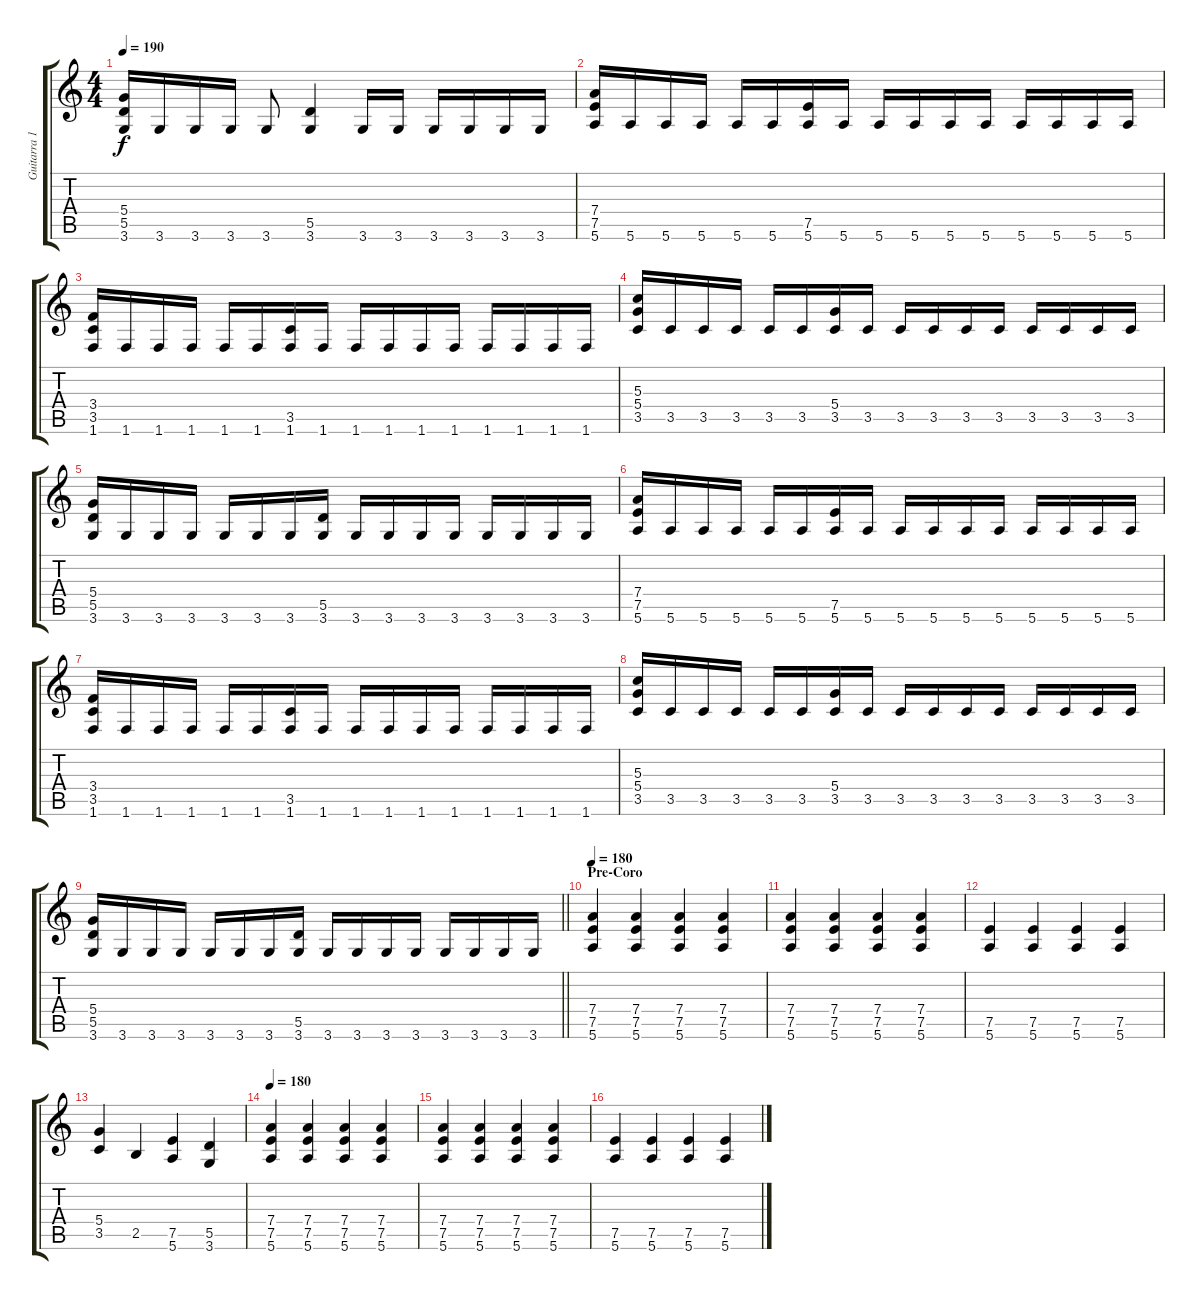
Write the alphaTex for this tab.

\track ("Guitarra 1" "Guitarra 1") {instrument overdrivenguitar}
\staff {score tabs}
\tuning (E4 B3 G3 D3 A2 E2) {hide}
\ts (4 4)
\tempo 190
\clef g2
\ks c
(5.4 5.5 3.6).16{dy f} 3.6.16 3.6.16 3.6.16 3.6.8 (5.5 3.6).4 3.6.16 3.6.16 3.6.16 3.6.16 3.6.16 3.6.16 |
(7.4 7.5 5.6).16 5.6.16 5.6.16 5.6.16 5.6.16 5.6.16 (7.5 5.6).16 5.6.16 5.6.16 5.6.16 5.6.16 5.6.16 5.6.16 5.6.16 5.6.16 5.6.16 |
(3.4 3.5 1.6).16 1.6.16 1.6.16 1.6.16 1.6.16 1.6.16 (3.5 1.6).16 1.6.16 1.6.16 1.6.16 1.6.16 1.6.16 1.6.16 1.6.16 1.6.16 1.6.16 |
(5.3 5.4 3.5).16 3.5.16 3.5.16 3.5.16 3.5.16 3.5.16 (5.4 3.5).16 3.5.16 3.5.16 3.5.16 3.5.16 3.5.16 3.5.16 3.5.16 3.5.16 3.5.16 |
(5.4 5.5 3.6).16 3.6.16 3.6.16 3.6.16 3.6.16 3.6.16 3.6.16 (5.5 3.6).16 3.6.16 3.6.16 3.6.16 3.6.16 3.6.16 3.6.16 3.6.16 3.6.16 |
(7.4 7.5 5.6).16 5.6.16 5.6.16 5.6.16 5.6.16 5.6.16 (7.5 5.6).16 5.6.16 5.6.16 5.6.16 5.6.16 5.6.16 5.6.16 5.6.16 5.6.16 5.6.16 |
(3.4 3.5 1.6).16 1.6.16 1.6.16 1.6.16 1.6.16 1.6.16 (3.5 1.6).16 1.6.16 1.6.16 1.6.16 1.6.16 1.6.16 1.6.16 1.6.16 1.6.16 1.6.16 |
(5.3 5.4 3.5).16 3.5.16 3.5.16 3.5.16 3.5.16 3.5.16 (5.4 3.5).16 3.5.16 3.5.16 3.5.16 3.5.16 3.5.16 3.5.16 3.5.16 3.5.16 3.5.16 |
\barLineRight lightlight
(5.4 5.5 3.6).16 3.6.16 3.6.16 3.6.16 3.6.16 3.6.16 3.6.16 (5.5 3.6).16 3.6.16 3.6.16 3.6.16 3.6.16 3.6.16 3.6.16 3.6.16 3.6.16 |
\section ("" "Pre-Coro")
\tempo 180
(7.4 7.5 5.6).4 (7.4 7.5 5.6).4 (7.4 7.5 5.6).4 (7.4 7.5 5.6).4 |
(7.4 7.5 5.6).4 (7.4 7.5 5.6).4 (7.4 7.5 5.6).4 (7.4 7.5 5.6).4 |
(7.5 5.6).4 (7.5 5.6).4 (7.5 5.6).4 (7.5 5.6).4 |
(5.4 3.5).4 2.5.4 (7.5 5.6).4 (5.5 3.6).4 |
\tempo 180
(7.4 7.5 5.6).4 (7.4 7.5 5.6).4 (7.4 7.5 5.6).4 (7.4 7.5 5.6).4 |
(7.4 7.5 5.6).4 (7.4 7.5 5.6).4 (7.4 7.5 5.6).4 (7.4 7.5 5.6).4 |
(7.5 5.6).4 (7.5 5.6).4 (7.5 5.6).4 (7.5 5.6).4
